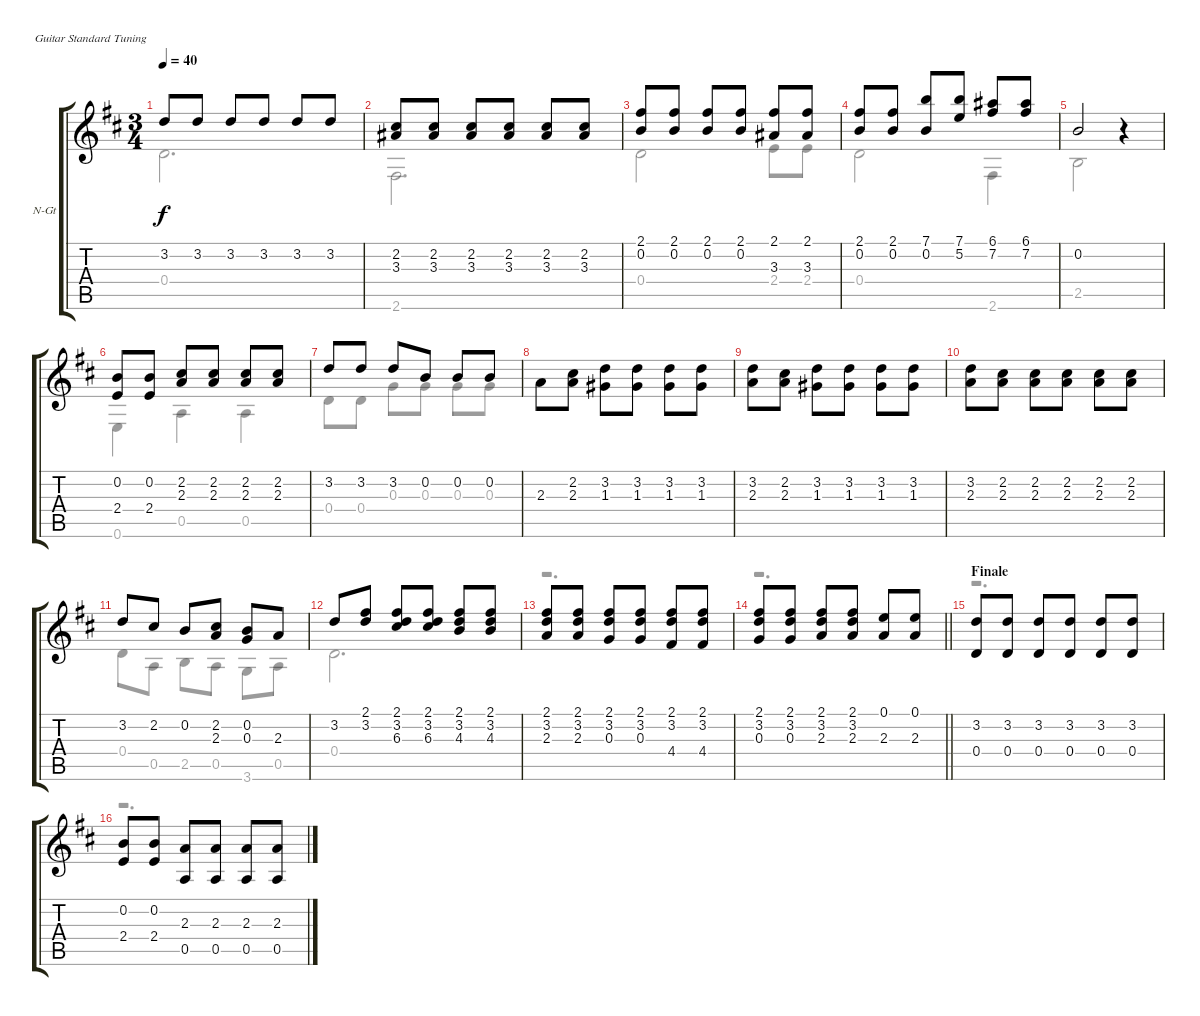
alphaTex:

\bracketExtendMode groupsimilarinstruments
\firstSystemTrackNameOrientation horizontal
\otherSystemsTrackNameOrientation horizontal
\track ("Guitar 2" "N-Gt") {instrument acousticguitarnylon}
\staff {score tabs}
\tuning (E4 B3 G3 D3 A2 E2)
\voice
\ts (3 4)
\tempo 40
\clef g2
\ks d
3.2.8{dy f} 3.2.8 3.2.8 3.2.8 3.2.8 3.2.8 |
(2.2 3.3).8 (2.2 3.3).8 (2.2 3.3).8 (2.2 3.3).8 (2.2 3.3).8 (2.2 3.3).8 |
(2.1 0.2).8 (2.1 0.2).8 (2.1 0.2).8 (2.1 0.2).8 (2.1 3.3).8 (2.1 3.3).8 |
(2.1 0.2).8 (2.1 0.2).8 (7.1 0.2).8 (7.1 5.2).8 (6.1 7.2).8 (6.1 7.2).8 |
0.2.2 r.4 |
(0.2 2.4).8 (0.2 2.4).8 (2.2 2.3).8 (2.2 2.3).8 (2.2 2.3).8 (2.2 2.3).8 |
3.2.8 3.2.8 3.2.8 0.2.8 0.2.8 0.2.8 |
2.3.8 (2.2 2.3).8 (3.2 1.3).8 (3.2 1.3).8 (3.2 1.3).8 (3.2 1.3).8 |
(3.2 2.3).8 (2.2 2.3).8 (3.2 1.3).8 (3.2 1.3).8 (3.2 1.3).8 (3.2 1.3).8 |
(3.2 2.3).8 (2.2 2.3).8 (2.2 2.3).8 (2.2 2.3).8 (2.2 2.3).8 (2.2 2.3).8 |
3.2.8 2.2.8 0.2.8 (2.2 2.3).8 (0.2 0.3).8 2.3.8 |
3.2.8 (2.1 3.2).8 (2.1 3.2 6.3).8 (2.1 3.2 6.3).8 (2.1 3.2 4.3).8 (2.1 3.2 4.3).8 |
(2.1 3.2 2.3).8 (2.1 3.2 2.3).8 (2.1 3.2 0.3).8 (2.1 3.2 0.3).8 (2.1 3.2 4.4).8 (2.1 3.2 4.4).8 |
\barLineRight lightlight
(2.1 3.2 0.3).8 (2.1 3.2 0.3).8 (2.1 3.2 2.3).8 (2.1 3.2 2.3).8 (0.1 2.3).8 (0.1 2.3).8 |
\section ("" "Finale")
(3.2 0.4).8 (3.2 0.4).8 (3.2 0.4).8 (3.2 0.4).8 (3.2 0.4).8 (3.2 0.4).8 |
(0.2 2.4).8 (0.2 2.4).8 (2.3 0.5).8 (2.3 0.5).8 (2.3 0.5).8 (2.3 0.5).8
\voice
\clef g2
\ottava regular
\simile none
\ks d
0.4.2{d dy f} |
2.6.2{d} |
0.4.2 2.4.8 2.4.8 |
0.4.2 2.6.4 |
2.5.2 r.4 |
0.6.4 0.5.4 0.5.4 |
0.4.8 0.4.8 0.3.8 0.3.8 0.3.8 0.3.8 |
|
|
|
0.4.8 0.5.8 2.5.8 0.5.8 3.6.8 0.5.8 |
0.4.2{d} |
r.2{d} |
\barLineRight lightlight
r.2{d} |
r.2{d} |
r.2{d}
